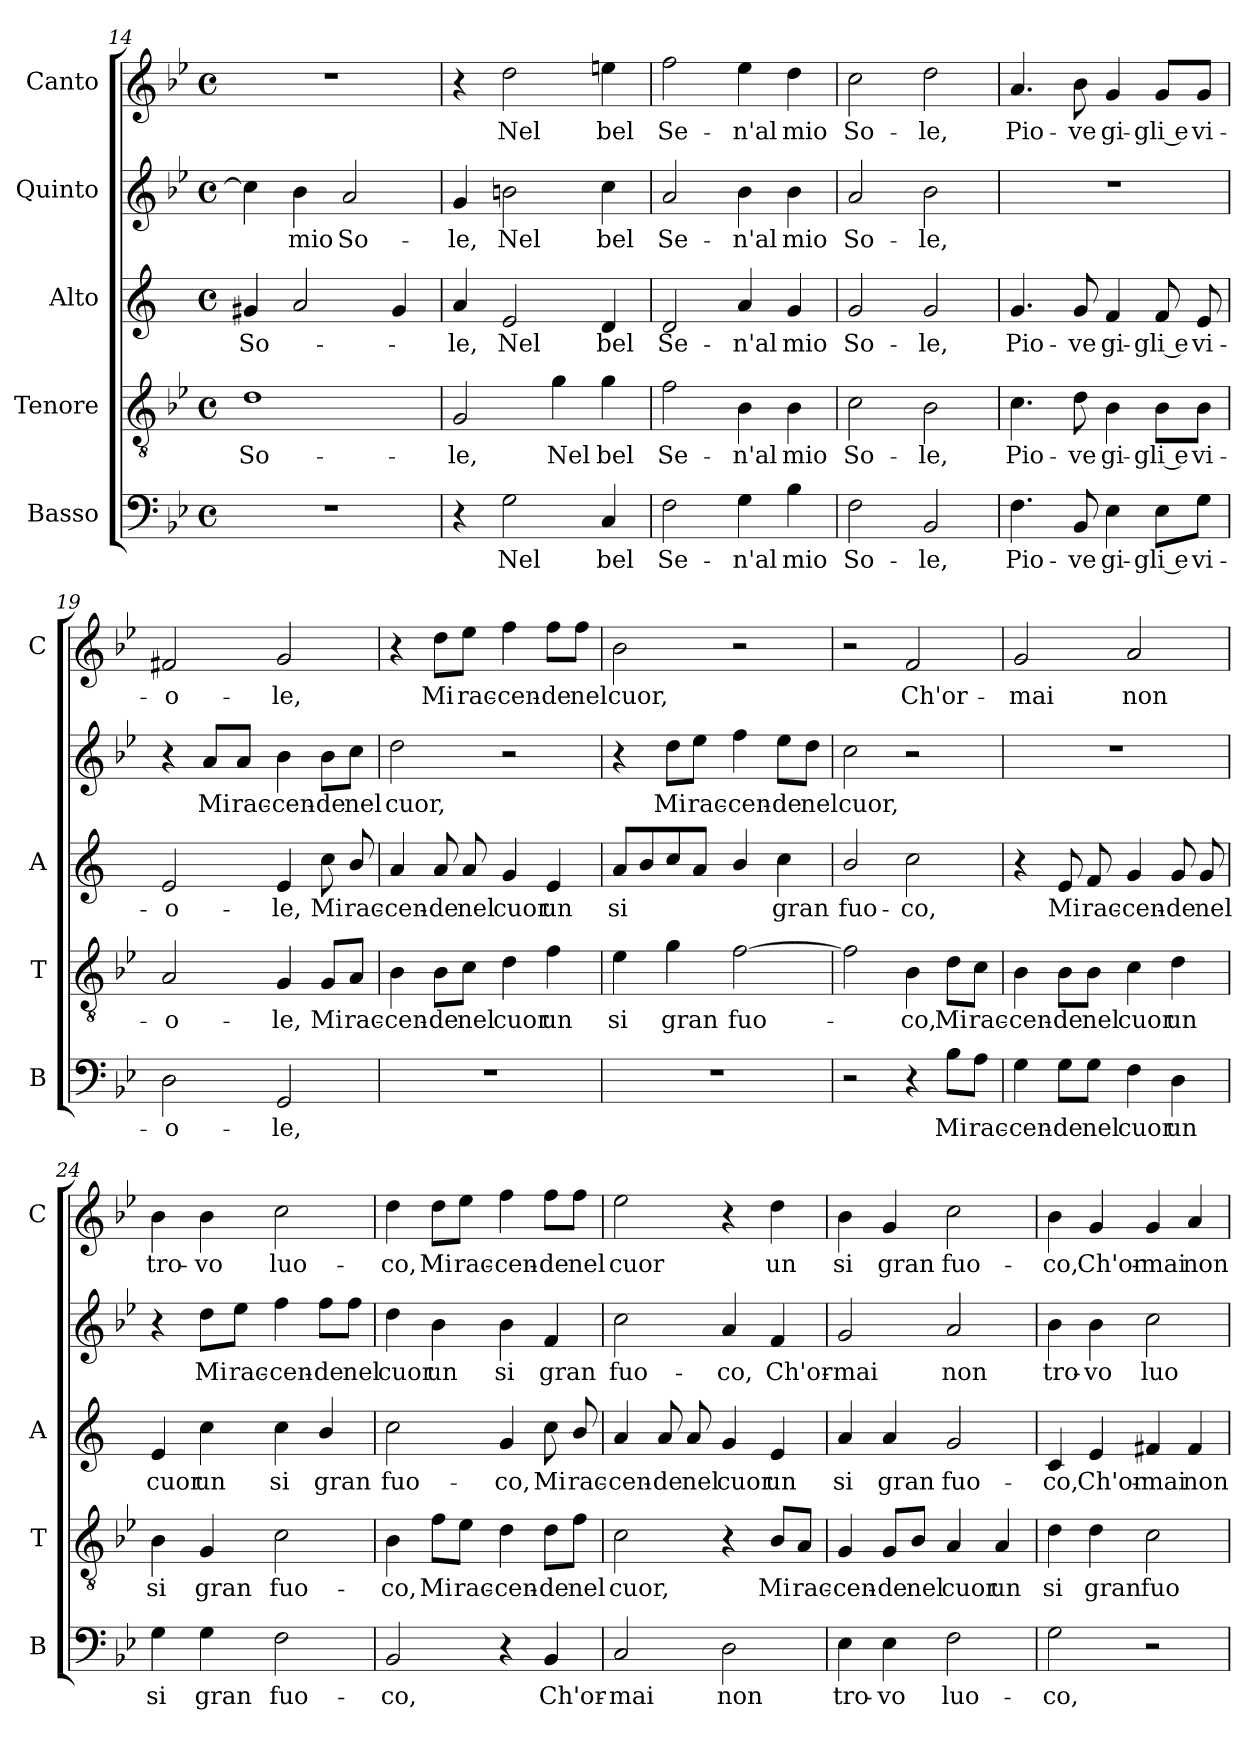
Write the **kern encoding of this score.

**kern	**text	**kern	**text	**kern	**text	**kern	**text	**kern	**text
*part5	*part5	*part4	*part4	*part3	*part3	*part2	*part2	*part1	*part1
*staff5	*staff5	*staff4	*staff4	*staff3	*staff3	*staff2	*staff2	*staff1	*staff1
*I"Basso	*	*I"Tenore	*	*I"Alto	*	*I"Quinto	*	*I"Canto	*
*I'B	*	*I'T	*	*I'A	*	*	*	*I'C	*
*clefF4	*	*clefGv2	*	*clefG2	*	*clefG2	*	*clefG2	*
*	*	*	*	*ITrd1c2	*	*	*	*	*
*k[b-e-]	*	*k[b-e-]	*	*k[b-e-]	*	*k[b-e-]	*	*k[b-e-]	*
*B-:	*	*B-:	*	*B-:	*	*B-:	*	*B-:	*
*M4/4	*	*M4/4	*	*M4/4	*	*M4/4	*	*M4/4	*
*met(c)	*	*met(c)	*	*met(c)	*	*met(c)	*	*met(c)	*
=14	=14	=14	=14	=14	=14	=14	=14	=14	=14
!	!	!	!LO:LY:b	!	!LO:LY:b	!	!	!	!
1r	.	1d	So-	4f#X/	So-	4cc\]	.	1r	.
!	!	!	!	!	!	!	!LO:LY:b	!	!
.	.	.	.	2g/	.	4b-\	mio	.	.
!	!	!	!	!	!	!	!LO:LY:b	!	!
.	.	.	.	.	.	2a/	So-	.	.
.	.	.	.	4f#/	.	.	.	.	.
!!LO:LB:g=z
=15	=15	=15	=15	=15	=15	=15	=15	=15	=15
!	!	!	!LO:LY:b	!	!LO:LY:b	!	!LO:LY:b	!	!
4r	.	2G/	-le,	4g/	-le,	4g/	-le,	4r	.
!	!LO:LY:b	!	!	!	!LO:LY:b	!	!LO:LY:b	!	!LO:LY:b
2G\	Nel	.	.	2d/	Nel	2bn\	Nel	2dd\	Nel
!	!	!	!LO:LY:b	!	!	!	!	!	!
.	.	4g\	Nel	.	.	.	.	.	.
!	!LO:LY:b	!	!LO:LY:b	!	!LO:LY:b	!	!LO:LY:b	!	!LO:LY:b
4C/	bel	4g\	bel	4c/	bel	4cc\	bel	4een\	bel
=16	=16	=16	=16	=16	=16	=16	=16	=16	=16
!	!LO:LY:b	!	!LO:LY:b	!	!LO:LY:b	!	!LO:LY:b	!	!LO:LY:b
2F\	Se-	2f\	Se-	2c/	Se-	2a/	Se-	2ff\	Se-
!	!LO:LY:b	!	!LO:LY:b	!	!LO:LY:b	!	!LO:LY:b	!	!LO:LY:b
4G\	-n'al	4B-\	-n'al	4g/	-n'al	4b-\	-n'al	4ee-\	-n'al
!	!LO:LY:b	!	!LO:LY:b	!	!LO:LY:b	!	!LO:LY:b	!	!LO:LY:b
4B-\	mio	4B-\	mio	4f/	mio	4b-\	mio	4dd\	mio
=17	=17	=17	=17	=17	=17	=17	=17	=17	=17
!	!LO:LY:b	!	!LO:LY:b	!	!LO:LY:b	!	!LO:LY:b	!	!LO:LY:b
2F\	So-	2c\	So-	2f/	So-	2a/	So-	2cc\	So-
!	!LO:LY:b	!	!LO:LY:b	!	!LO:LY:b	!	!LO:LY:b	!	!LO:LY:b
2BB-/	-le,	2B-\	-le,	2f/	-le,	2b-\	-le,	2dd\	-le,
=18	=18	=18	=18	=18	=18	=18	=18	=18	=18
!	!LO:LY:b	!	!LO:LY:b	!	!LO:LY:b	!	!	!	!LO:LY:b
4.F\	Pio-	4.c\	Pio-	4.f/	Pio-	1r	.	4.a/	Pio-
!	!LO:LY:b	!	!LO:LY:b	!	!LO:LY:b	!	!	!	!LO:LY:b
8BB-/	-ve	8d\	-ve	8f/	-ve	.	.	8b-\	-ve
!	!LO:LY:b	!	!LO:LY:b	!	!LO:LY:b	!	!	!	!LO:LY:b
4E-\	gi-	4B-\	gi-	4e-/	gi-	.	.	4g/	gi-
!	!LO:LY:b	!	!LO:LY:b	!	!LO:LY:b	!	!	!	!LO:LY:b
8E-\L	-gli e	8B-\L	-gli e	8e-/	-gli e	.	.	8g/L	-gli e
!	!LO:LY:b	!	!LO:LY:b	!	!LO:LY:b	!	!	!	!LO:LY:b
8G\J	vi-	8B-\J	vi-	8d/	vi-	.	.	8g/J	vi-
=19	=19	=19	=19	=19	=19	=19	=19	=19	=19
!	!LO:LY:b	!	!LO:LY:b	!	!LO:LY:b	!	!	!	!LO:LY:b
2D\	-o-	2A/	-o-	2d/	-o-	4r	.	2f#X/	-o-
!	!	!	!	!	!	!	!LO:LY:b	!	!
.	.	.	.	.	.	8a/L	Mi	.	.
!	!	!	!	!	!	!	!LO:LY:b	!	!
.	.	.	.	.	.	8a/J	rac-	.	.
!	!LO:LY:b	!	!LO:LY:b	!	!LO:LY:b	!	!LO:LY:b	!	!LO:LY:b
2GG/	-le,	4G/	-le,	4d/	-le,	4b-\	-cen-	2g/	-le,
!	!	!	!LO:LY:b	!	!LO:LY:b	!	!LO:LY:b	!	!
.	.	8G/L	Mi	8b-\	Mi	8b-\L	-de	.	.
!	!	!	!LO:LY:b	!	!LO:LY:b	!	!LO:LY:b	!	!
.	.	8A/J	rac-	8a/	rac-	8cc\J	nel	.	.
=20	=20	=20	=20	=20	=20	=20	=20	=20	=20
!	!	!	!LO:LY:b	!	!LO:LY:b	!	!LO:LY:b	!	!
1r	.	4B-\	-cen-	4g/	-cen-	2dd\	cuor,	4r	.
!	!	!	!LO:LY:b	!	!LO:LY:b	!	!	!	!LO:LY:b
.	.	8B-\L	-de	8g/	-de	.	.	8dd\L	Mi
!	!	!	!LO:LY:b	!	!LO:LY:b	!	!	!	!LO:LY:b
.	.	8c\J	nel	8g/	nel	.	.	8ee-\J	rac-
!	!	!	!LO:LY:b	!	!LO:LY:b	!	!	!	!LO:LY:b
.	.	4d\	cuor	4f/	cuor	2r	.	4ff\	-cen-
!	!	!	!LO:LY:b	!	!LO:LY:b	!	!	!	!LO:LY:b
.	.	4f\	un	4d/	un	.	.	8ff\L	-de
!	!	!	!	!	!	!	!	!	!LO:LY:b
.	.	.	.	.	.	.	.	8ff\J	nel
!!LO:PB:g=z
=21	=21	=21	=21	=21	=21	=21	=21	=21	=21
!	!	!	!LO:LY:b	!	!LO:LY:b	!	!	!	!LO:LY:b
1r	.	4e-\	si	8g/L	si	4r	.	2b-\	cuor,
.	.	.	.	8a/	.	.	.	.	.
!	!	!	!LO:LY:b	!	!	!	!LO:LY:b	!	!
.	.	4g\	gran	8b-/	.	8dd\L	Mi	.	.
!	!	!	!	!	!	!	!LO:LY:b	!	!
.	.	.	.	8g/J	.	8ee-\J	rac-	.	.
!	!	!	!LO:LY:b	!	!	!	!LO:LY:b	!	!
.	.	[2f\	fuo-	4a/	.	4ff\	-cen-	2r	.
!	!	!	!	!	!LO:LY:b	!	!LO:LY:b	!	!
.	.	.	.	4b-\	gran	8ee-\L	-de	.	.
!	!	!	!	!	!	!	!LO:LY:b	!	!
.	.	.	.	.	.	8dd\J	nel	.	.
=22	=22	=22	=22	=22	=22	=22	=22	=22	=22
!	!	!	!	!	!LO:LY:b	!	!LO:LY:b	!	!
2r	.	2f\]	.	2a/	fuo-	2cc\	cuor,	2r	.
!	!	!	!LO:LY:b	!	!LO:LY:b	!	!	!	!LO:LY:b
4r	.	4B-\	-co,	2b-\	-co,	2r	.	2f/	Ch'or-
!	!LO:LY:b	!	!LO:LY:b	!	!	!	!	!	!
8B-\L	Mi	8d\L	Mi	.	.	.	.	.	.
!	!LO:LY:b	!	!LO:LY:b	!	!	!	!	!	!
8A\J	rac-	8c\J	rac-	.	.	.	.	.	.
=23	=23	=23	=23	=23	=23	=23	=23	=23	=23
!	!LO:LY:b	!	!LO:LY:b	!	!	!	!	!	!LO:LY:b
4G\	-cen-	4B-\	-cen-	4r	.	1r	.	2g/	-mai
!	!LO:LY:b	!	!LO:LY:b	!	!LO:LY:b	!	!	!	!
8G\L	-de	8B-\L	-de	8d/	Mi	.	.	.	.
!	!LO:LY:b	!	!LO:LY:b	!	!LO:LY:b	!	!	!	!
8G\J	nel	8B-\J	nel	8e-/	rac-	.	.	.	.
!	!LO:LY:b	!	!LO:LY:b	!	!LO:LY:b	!	!	!	!LO:LY:b
4F\	cuor	4c\	cuor	4f/	-cen-	.	.	2a/	non
!	!LO:LY:b	!	!LO:LY:b	!	!LO:LY:b	!	!	!	!
4D\	un	4d\	un	8f/	-de	.	.	.	.
!	!	!	!	!	!LO:LY:b	!	!	!	!
.	.	.	.	8f/	nel	.	.	.	.
=24	=24	=24	=24	=24	=24	=24	=24	=24	=24
!	!LO:LY:b	!	!LO:LY:b	!	!LO:LY:b	!	!	!	!LO:LY:b
4G\	si	4B-\	si	4d/	cuor	4r	.	4b-\	tro-
!	!LO:LY:b	!	!LO:LY:b	!	!LO:LY:b	!	!LO:LY:b	!	!LO:LY:b
4G\	gran	4G/	gran	4b-\	un	8dd\L	Mi	4b-\	-vo
!	!	!	!	!	!	!	!LO:LY:b	!	!
.	.	.	.	.	.	8ee-\J	rac-	.	.
!	!LO:LY:b	!	!LO:LY:b	!	!LO:LY:b	!	!LO:LY:b	!	!LO:LY:b
2F\	fuo-	2c\	fuo-	4b-\	si	4ff\	-cen-	2cc\	luo-
!	!	!	!	!	!LO:LY:b	!	!LO:LY:b	!	!
.	.	.	.	4a/	gran	8ff\L	-de	.	.
!	!	!	!	!	!	!	!LO:LY:b	!	!
.	.	.	.	.	.	8ff\J	nel	.	.
=25	=25	=25	=25	=25	=25	=25	=25	=25	=25
!	!LO:LY:b	!	!LO:LY:b	!	!LO:LY:b	!	!LO:LY:b	!	!LO:LY:b
2BB-/	-co,	4B-\	-co,	2b-\	fuo-	4dd\	cuor	4dd\	-co,
!	!	!	!LO:LY:b	!	!	!	!LO:LY:b	!	!LO:LY:b
.	.	8f\L	Mi	.	.	4b-\	un	8dd\L	Mi
!	!	!	!LO:LY:b	!	!	!	!	!	!LO:LY:b
.	.	8e-\J	rac-	.	.	.	.	8ee-\J	rac-
!	!	!	!LO:LY:b	!	!LO:LY:b	!	!LO:LY:b	!	!LO:LY:b
4r	.	4d\	-cen-	4f/	-co,	4b-\	si	4ff\	-cen-
!	!LO:LY:b	!	!LO:LY:b	!	!LO:LY:b	!	!LO:LY:b	!	!LO:LY:b
4BB-/	Ch'or-	8d\L	-de	8b-\	Mi	4f/	gran	8ff\L	-de
!	!	!	!LO:LY:b	!	!LO:LY:b	!	!	!	!LO:LY:b
.	.	8f\J	nel	8a/	rac-	.	.	8ff\J	nel
!!LO:LB:g=z
=26	=26	=26	=26	=26	=26	=26	=26	=26	=26
!	!LO:LY:b	!	!LO:LY:b	!	!LO:LY:b	!	!LO:LY:b	!	!LO:LY:b
2C/	-mai	2c\	cuor,	4g/	-cen-	2cc\	fuo-	2ee-\	cuor
!	!	!	!	!	!LO:LY:b	!	!	!	!
.	.	.	.	8g/	-de	.	.	.	.
!	!	!	!	!	!LO:LY:b	!	!	!	!
.	.	.	.	8g/	nel	.	.	.	.
!	!LO:LY:b	!	!	!	!LO:LY:b	!	!LO:LY:b	!	!
2D\	non	4r	.	4f/	cuor	4a/	-co,	4r	.
!	!	!	!LO:LY:b	!	!LO:LY:b	!	!LO:LY:b	!	!LO:LY:b
.	.	8B-/L	Mi	4d/	un	4f/	Ch'or-	4dd\	un
!	!	!	!LO:LY:b	!	!	!	!	!	!
.	.	8A/J	rac-	.	.	.	.	.	.
=27	=27	=27	=27	=27	=27	=27	=27	=27	=27
!	!LO:LY:b	!	!LO:LY:b	!	!LO:LY:b	!	!LO:LY:b	!	!LO:LY:b
4E-\	tro-	4G/	-cen-	4g/	si	2g/	-mai	4b-\	si
!	!LO:LY:b	!	!LO:LY:b	!	!LO:LY:b	!	!	!	!LO:LY:b
4E-\	-vo	8G/L	-de	4g/	gran	.	.	4g/	gran
!	!	!	!LO:LY:b	!	!	!	!	!	!
.	.	8B-/J	nel	.	.	.	.	.	.
!	!LO:LY:b	!	!LO:LY:b	!	!LO:LY:b	!	!LO:LY:b	!	!LO:LY:b
2F\	luo-	4A/	cuor	2f/	fuo-	2a/	non	2cc\	fuo-
!	!	!	!LO:LY:b	!	!	!	!	!	!
.	.	4A/	un	.	.	.	.	.	.
=28	=28	=28	=28	=28	=28	=28	=28	=28	=28
!	!LO:LY:b	!	!LO:LY:b	!	!LO:LY:b	!	!LO:LY:b	!	!LO:LY:b
2G\	-co,	4d\	si	4B-/	-co,	4b-\	tro-	4b-\	-co,
!	!	!	!LO:LY:b	!	!LO:LY:b	!	!LO:LY:b	!	!LO:LY:b
.	.	4d\	gran	4d/	Ch'or-	4b-\	-vo	4g/	Ch'or-
!	!	!	!LO:LY:b	!	!LO:LY:b	!	!LO:LY:b	!	!LO:LY:b
2r	.	2c\	fuo-	4en/	-mai	2cc\	luo-	4g/	-mai
!	!	!	!	!	!LO:LY:b	!	!	!	!LO:LY:b
.	.	.	.	4e/	non	.	.	4a/	non
=	=	=	=	=	=	=	=	=	=
*-	*-	*-	*-	*-	*-	*-	*-	*-	*-
